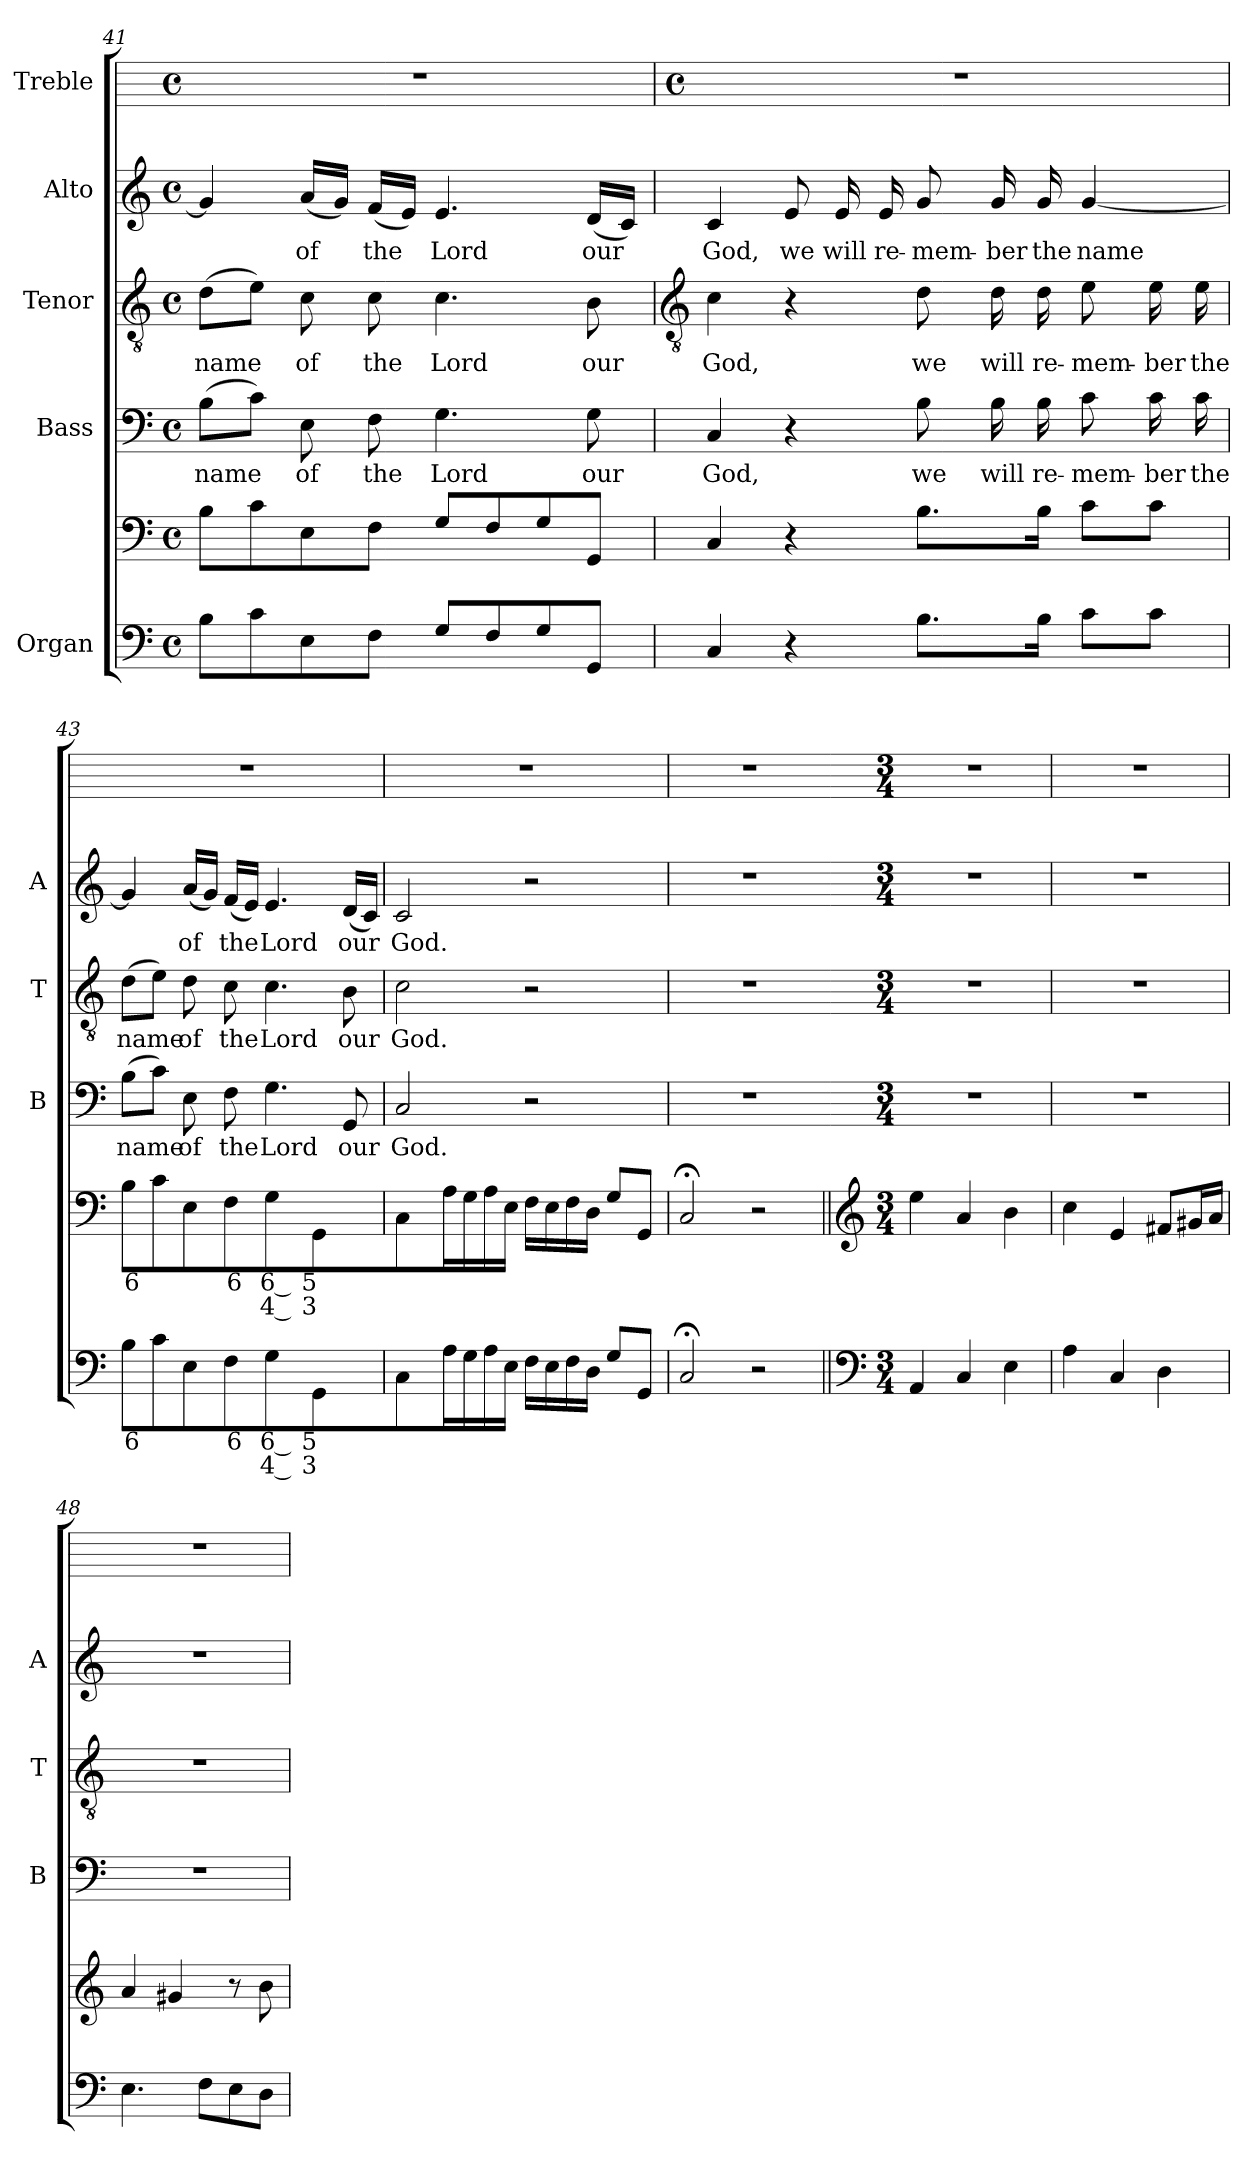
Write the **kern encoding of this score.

**kern	**text	**text	**kern	**text	**text	**kern	**text	**kern	**text	**kern	**text	**kern
*part5	*part5	*part5	*part5	*part5	*part5	*part4	*part4	*part3	*part3	*part2	*part2	*part1
*staff6	*staff6	*staff6	*staff5	*staff5	*staff5	*staff4	*staff4	*staff3	*staff3	*staff2	*staff2	*staff1
*I"Organ	*	*	*	*	*	*I"Bass	*	*I"Tenor	*	*I"Alto	*	*I"Treble
*	*	*	*	*	*	*I'B	*	*I'T	*	*I'A	*	*
*	*	*	*clefF4	*	*	*clefF4	*	*clefGv2	*	*clefG2	*	*
*k[]	*	*	*k[]	*	*	*k[]	*	*k[]	*	*k[]	*	*
*C:	*	*	*C:	*	*	*C:	*	*C:	*	*C:	*	*
*M4/4	*	*	*M4/4	*	*	*M4/4	*	*M4/4	*	*M4/4	*	*M4/4
*met(c)	*	*	*met(c)	*	*	*met(c)	*	*met(c)	*	*met(c)	*	*met(c)
=41	=41	=41	=41	=41	=41	=41	=41	=41	=41	=41	=41	=41
!	!	!	!	!	!	!	!LO:LY:b	!	!LO:LY:b	!	!	!
8BL	.	.	8BL	.	.	(>8BL	name	(>8dL	name	4g]	.	1r
8c	.	.	8c	.	.	8cJ)	.	8eJ)	.	.	.	.
!	!	!	!	!	!	!	!LO:LY:b	!	!LO:LY:b	!	!LO:LY:b	!
8E	.	.	8E	.	.	8E	of	8c	of	(<16aLL	of	.
.	.	.	.	.	.	.	.	.	.	16gJJ)	.	.
!	!	!	!	!	!	!	!LO:LY:b	!	!LO:LY:b	!	!LO:LY:b	!
8FJ	.	.	8FJ	.	.	8F	the	8c	the	(<16fLL	the	.
.	.	.	.	.	.	.	.	.	.	16eJJ)	.	.
!	!	!	!	!	!	!	!LO:LY:b	!	!LO:LY:b	!	!LO:LY:b	!
8GL	.	.	8GL	.	.	4.G	Lord	4.c	Lord	4.e	Lord	.
8F	.	.	8F	.	.	.	.	.	.	.	.	.
8G	.	.	8G	.	.	.	.	.	.	.	.	.
!	!	!	!	!	!	!	!LO:LY:b	!	!LO:LY:b	!	!LO:LY:b	!
8GGJ	.	.	8GGJ	.	.	8G	our	8B	our	(<16dLL	our	.
.	.	.	.	.	.	.	.	.	.	16cJJ)	.	.
!!LO:LB:g=z
=42	=42	=42	=42	=42	=42	=42	=42	=42	=42	=42	=42	=42
*	*	*	*	*	*	*	*	*clefGv2	*	*	*	*
*	*	*	*	*	*	*	*	*	*	*	*	*M4/4
*	*	*	*	*	*	*	*	*	*	*	*	*met(c)
!	!	!	!	!	!	!	!LO:LY:b	!	!LO:LY:b	!	!LO:LY:b	!
4C	.	.	4C	.	.	4C	God,	4c	God,	4c	God,	1r
!	!	!	!	!	!	!	!	!	!	!	!LO:LY:b	!
4r	.	.	4r	.	.	4r	.	4r	.	8e	we	.
!	!	!	!	!	!	!	!	!	!	!	!LO:LY:b	!
.	.	.	.	.	.	.	.	.	.	16e	will	.
!	!	!	!	!	!	!	!	!	!	!	!LO:LY:b	!
.	.	.	.	.	.	.	.	.	.	16e	re-	.
!	!	!	!	!	!	!	!LO:LY:b	!	!LO:LY:b	!	!LO:LY:b	!
8.BL	.	.	8.BL	.	.	8B	we	8d	we	8g	-mem-	.
!	!	!	!	!	!	!	!LO:LY:b	!	!LO:LY:b	!	!LO:LY:b	!
.	.	.	.	.	.	16B	will	16d	will	16g	-ber	.
!	!	!	!	!	!	!	!LO:LY:b	!	!LO:LY:b	!	!LO:LY:b	!
16BJ	.	.	16BJ	.	.	16B	re-	16d	re-	16g	the	.
!	!	!	!	!	!	!	!LO:LY:b	!	!LO:LY:b	!	!LO:LY:b	!
8cL	.	.	8cL	.	.	8c	-mem-	8e	-mem-	[4g	name	.
!	!	!	!	!	!	!	!LO:LY:b	!	!LO:LY:b	!	!	!
8cJ	.	.	8cJ	.	.	16c	-ber	16e	-ber	.	.	.
!	!	!	!	!	!	!	!LO:LY:b	!	!LO:LY:b	!	!	!
.	.	.	.	.	.	16c	the	16e	the	.	.	.
=43	=43	=43	=43	=43	=43	=43	=43	=43	=43	=43	=43	=43
!	!LO:LY:b	!	!	!LO:LY:b	!	!	!LO:LY:b	!	!LO:LY:b	!	!	!
8BL	6	.	8BL	6	.	(>8BL	name	(>8dL	name	4g]	.	1r
8c	.	.	8c	.	.	8cJ)	.	8eJ)	.	.	.	.
!	!	!	!	!	!	!	!LO:LY:b	!	!LO:LY:b	!	!LO:LY:b	!
8E	.	.	8E	.	.	8E	of	8d	of	(<16aLL	of	.
.	.	.	.	.	.	.	.	.	.	16gJJ)	.	.
!	!LO:LY:b	!	!	!LO:LY:b	!	!	!LO:LY:b	!	!LO:LY:b	!	!LO:LY:b	!
8F	6	.	8F	6	.	8F	the	8c	the	(<16fLL	the	.
.	.	.	.	.	.	.	.	.	.	16eJJ)	.	.
!	!LO:LY:b	!LO:LY:b	!	!LO:LY:b	!LO:LY:b	!	!LO:LY:b	!	!LO:LY:b	!	!LO:LY:b	!
4G	6__	4__	4G	6__	4__	4.G	Lord	4.c	Lord	4.e	Lord	.
!	!LO:LY:b	!LO:LY:b	!	!LO:LY:b	!LO:LY:b	!	!	!	!	!	!	!
4GG	5	3	4GG	5	3	.	.	.	.	.	.	.
!	!	!	!	!	!	!	!LO:LY:b	!	!LO:LY:b	!	!LO:LY:b	!
.	.	.	.	.	.	8GG	our	8B	our	(<16dLL	our	.
.	.	.	.	.	.	.	.	.	.	16cJJ)	.	.
=44	=44	=44	=44	=44	=44	=44	=44	=44	=44	=44	=44	=44
!	!	!	!	!	!	!	!LO:LY:b	!	!LO:LY:b	!	!LO:LY:b	!
4C	.	.	4C	.	.	2C	God.	2c	God.	2c	God.	1r
16AL	.	.	16AL	.	.	.	.	.	.	.	.	.
16G	.	.	16G	.	.	.	.	.	.	.	.	.
16A	.	.	16A	.	.	.	.	.	.	.	.	.
16EJJ	.	.	16EJJ	.	.	.	.	.	.	.	.	.
16FLL	.	.	16FLL	.	.	2r	.	2r	.	2r	.	.
16E	.	.	16E	.	.	.	.	.	.	.	.	.
16F	.	.	16F	.	.	.	.	.	.	.	.	.
16DJJ	.	.	16DJJ	.	.	.	.	.	.	.	.	.
8GL	.	.	8GL	.	.	.	.	.	.	.	.	.
8GGJ	.	.	8GGJ	.	.	.	.	.	.	.	.	.
=45	=45	=45	=45	=45	=45	=45	=45	=45	=45	=45	=45	=45
2C;	.	.	2C;	.	.	1r	.	1r	.	1r	.	1r
2r	.	.	2r	.	.	.	.	.	.	.	.	.
!!LO:LB:g=z
=46||	=46	=46	=46||	=46	=46	=46||	=46	=46||	=46	=46||	=46	=46
*clefF4	*	*	*clefG2	*	*	*	*	*	*	*	*	*
*k[]	*	*	*k[]	*	*	*	*	*	*	*	*	*
*C:	*	*	*C:	*	*	*	*	*	*	*	*	*
*M3/4	*	*	*M3/4	*	*	*M3/4	*	*M3/4	*	*M3/4	*	*M3/4
!	!	!	!	!	!	!	!	!	!	!LO:N:vis=1	!	!
4AA	.	.	4ee	.	.	2.r	.	2.r	.	2.r	.	2.r
4C	.	.	4a	.	.	.	.	.	.	.	.	.
4E	.	.	4b	.	.	.	.	.	.	.	.	.
=47	=47	=47	=47	=47	=47	=47	=47	=47	=47	=47	=47	=47
!	!	!	!	!	!	!	!	!	!	!LO:N:vis=1	!	!
4A	.	.	4cc	.	.	2.r	.	2.r	.	2.r	.	2.r
4C	.	.	4e	.	.	.	.	.	.	.	.	.
4D	.	.	8f#XL	.	.	.	.	.	.	.	.	.
.	.	.	16g#XL	.	.	.	.	.	.	.	.	.
.	.	.	16aJJ	.	.	.	.	.	.	.	.	.
=48	=48	=48	=48	=48	=48	=48	=48	=48	=48	=48	=48	=48
!	!	!	!	!	!	!	!	!	!	!LO:N:vis=1	!	!
4.E	.	.	4a	.	.	2.r	.	2.r	.	2.r	.	2.r
.	.	.	4g#X	.	.	.	.	.	.	.	.	.
8FL	.	.	.	.	.	.	.	.	.	.	.	.
8E	.	.	8r	.	.	.	.	.	.	.	.	.
8DJ	.	.	8b	.	.	.	.	.	.	.	.	.
=	=	=	=	=	=	=	=	=	=	=	=	=
*-	*-	*-	*-	*-	*-	*-	*-	*-	*-	*-	*-	*-
